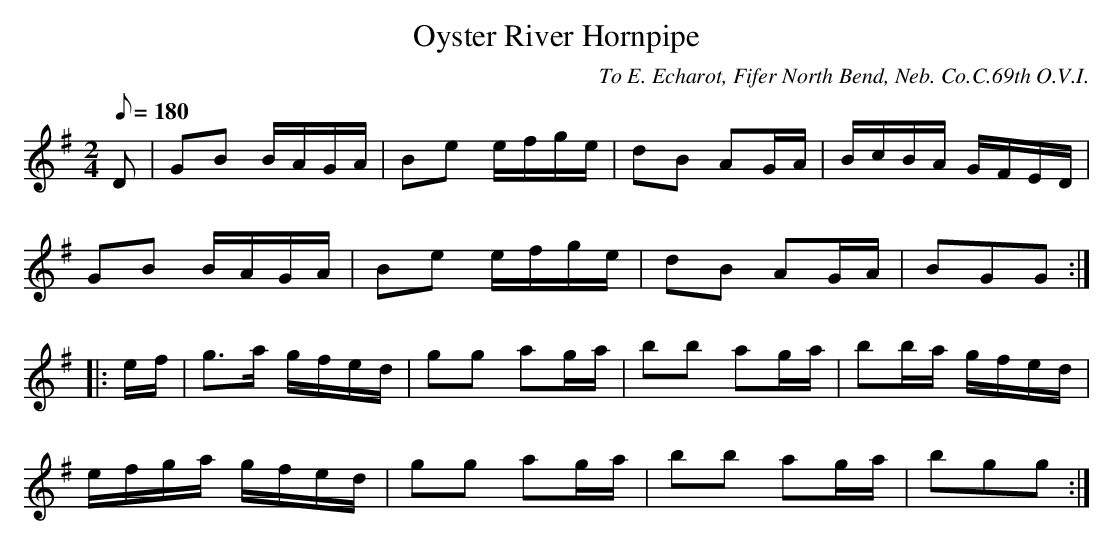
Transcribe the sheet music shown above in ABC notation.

X:1
T:Oyster River Hornpipe
C:To E. Echarot, Fifer North Bend, Neb. Co.C.69th O.V.I.
M:2/4
L:1/8
Q:1/8=180
K:G t=8
D | GB B/A/G/A/ | Be e/f/g/e/ | dB AG/A/ | B/c/B/A/ G/F/E/D/ |
GB B/A/G/A/ | Be e/f/g/e/ | dB AG/A/ | BGG :|
|: e/f/ | g>a g/f/e/d/ | gg ag/a/ | bb ag/a/ | bb/a/ g/f/e/d/ |
e/f/g/a/ g/f/e/d/ | gg ag/a/ | bb ag/a/ | bgg :|
